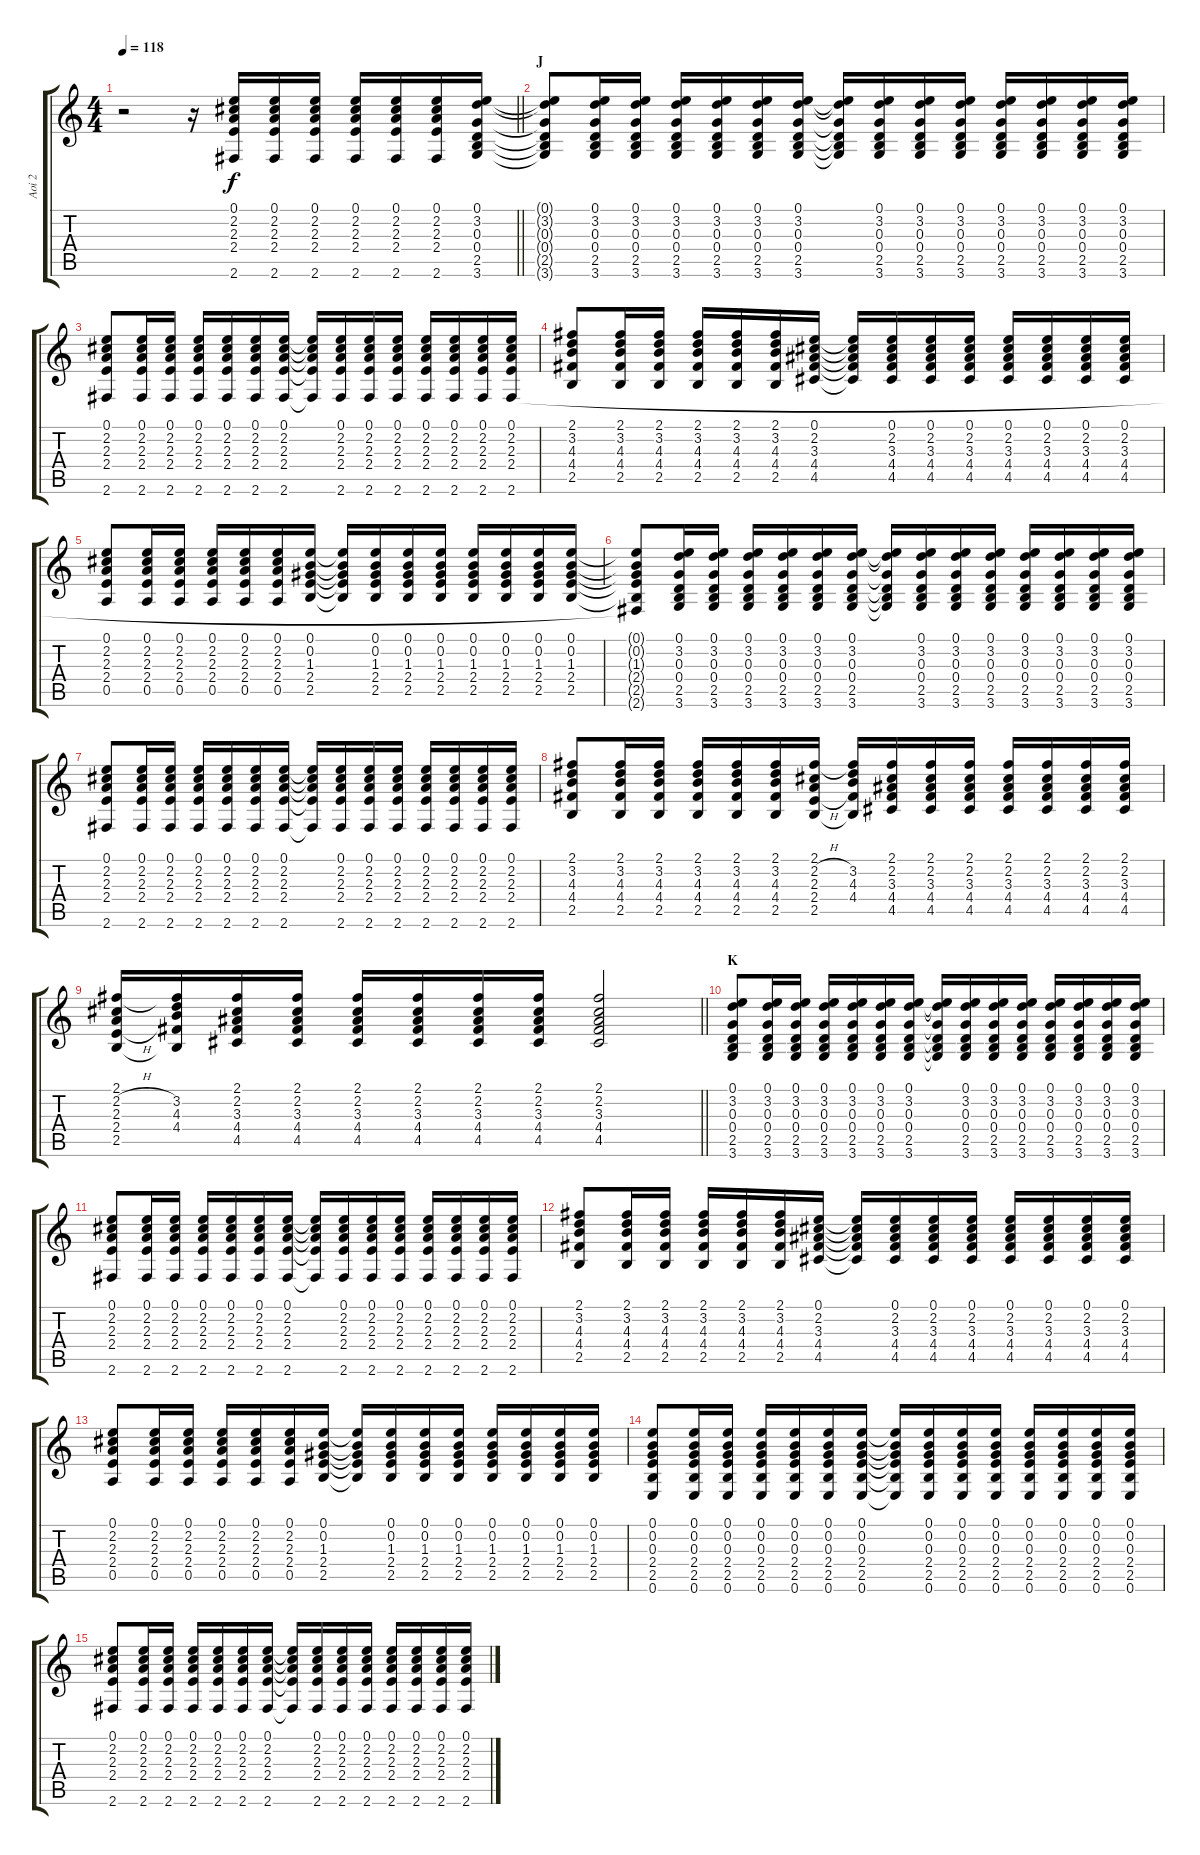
\track ("Aoi 2" "Aoi 2") {instrument distortionguitar}
\staff {score tabs}
\tuning (E4 B3 G3 D3 A2 E2) {hide}
\ts (4 4)
\tempo 118
\clef g2
\barLineRight lightlight
\ks c
r.2{dy f instrument acousticguitarsteel} r.16 (0.1 2.2 2.3 2.4 2.6).16 (0.1 2.2 2.3 2.4 2.6).16 (0.1 2.2 2.3 2.4 2.6).16 (0.1 2.2 2.3 2.4 2.6).16 (0.1 2.2 2.3 2.4 2.6).16 (0.1 2.2 2.3 2.4 2.6).16 (0.1 3.2 0.3 0.4 2.5 3.6).16 |
\section ("" "J")
(0.1{t} 3.2{t} 0.3{t} 0.4{t} 2.5{t} 3.6{t}).8 (0.1 3.2 0.3 0.4 2.5 3.6).16 (0.1 3.2 0.3 0.4 2.5 3.6).16 (0.1 3.2 0.3 0.4 2.5 3.6).16 (0.1 3.2 0.3 0.4 2.5 3.6).16 (0.1 3.2 0.3 0.4 2.5 3.6).16 (0.1 3.2 0.3 0.4 2.5 3.6).16 (0.1{t} 3.2{t} 0.3{t} 0.4{t} 2.5{t} 3.6{t}).16 (0.1 3.2 0.3 0.4 2.5 3.6).16 (0.1 3.2 0.3 0.4 2.5 3.6).16 (0.1 3.2 0.3 0.4 2.5 3.6).16 (0.1 3.2 0.3 0.4 2.5 3.6).16 (0.1 3.2 0.3 0.4 2.5 3.6).16 (0.1 3.2 0.3 0.4 2.5 3.6).16 (0.1 3.2 0.3 0.4 2.5 3.6).16 |
(0.1 2.2 2.3 2.4 2.6).8 (0.1 2.2 2.3 2.4 2.6).16 (0.1 2.2 2.3 2.4 2.6).16 (0.1 2.2 2.3 2.4 2.6).16 (0.1 2.2 2.3 2.4 2.6).16 (0.1 2.2 2.3 2.4 2.6).16 (0.1 2.2 2.3 2.4 2.6).16 (0.1{t} 2.2{t} 2.3{t} 2.4{t} 2.6{t}).16 (0.1 2.2 2.3 2.4 2.6).16 (0.1 2.2 2.3 2.4 2.6).16 (0.1 2.2 2.3 2.4 2.6).16 (0.1 2.2 2.3 2.4 2.6).16 (0.1 2.2 2.3 2.4 2.6).16 (0.1 2.2 2.3 2.4 2.6).16 (0.1 2.2 2.3 2.4 2.6).16 |
(2.1 3.2 4.3 4.4 2.5).8 (2.1 3.2 4.3 4.4 2.5).16 (2.1 3.2 4.3 4.4 2.5).16 (2.1 3.2 4.3 4.4 2.5).16 (2.1 3.2 4.3 4.4 2.5).16 (2.1 3.2 4.3 4.4 2.5).16 (0.1 2.2 3.3 4.4 4.5).16 (0.1{t} 2.2{t} 3.3{t} 4.4{t} 4.5{t}).16 (0.1 2.2 3.3 4.4 4.5).16 (0.1 2.2 3.3 4.4 4.5).16 (0.1 2.2 3.3 4.4 4.5).16 (0.1 2.2 3.3 4.4 4.5).16 (0.1 2.2 3.3 4.4 4.5).16 (0.1 2.2 3.3 4.4 4.5).16 (0.1 2.2 3.3 4.4 4.5).16 |
(0.1 2.2 2.3 2.4 0.5).8 (0.1 2.2 2.3 2.4 0.5).16 (0.1 2.2 2.3 2.4 0.5).16 (0.1 2.2 2.3 2.4 0.5).16 (0.1 2.2 2.3 2.4 0.5).16 (0.1 2.2 2.3 2.4 0.5).16 (0.1 0.2 1.3 2.4 2.5).16 (0.1{t} 0.2{t} 1.3{t} 2.4{t} 2.5{t}).16 (0.1 0.2 1.3 2.4 2.5).16 (0.1 0.2 1.3 2.4 2.5).16 (0.1 0.2 1.3 2.4 2.5).16 (0.1 0.2 1.3 2.4 2.5).16 (0.1 0.2 1.3 2.4 2.5).16 (0.1 0.2 1.3 2.4 2.5).16 (0.1 0.2 1.3 2.4 2.5).16 |
(0.1{t} 0.2{t} 1.3{t} 2.4{t} 2.5{t} 2.6{t}).8 (0.1 3.2 0.3 0.4 2.5 3.6).16 (0.1 3.2 0.3 0.4 2.5 3.6).16 (0.1 3.2 0.3 0.4 2.5 3.6).16 (0.1 3.2 0.3 0.4 2.5 3.6).16 (0.1 3.2 0.3 0.4 2.5 3.6).16 (0.1 3.2 0.3 0.4 2.5 3.6).16 (0.1{t} 3.2{t} 0.3{t} 0.4{t} 2.5{t} 3.6{t}).16 (0.1 3.2 0.3 0.4 2.5 3.6).16 (0.1 3.2 0.3 0.4 2.5 3.6).16 (0.1 3.2 0.3 0.4 2.5 3.6).16 (0.1 3.2 0.3 0.4 2.5 3.6).16 (0.1 3.2 0.3 0.4 2.5 3.6).16 (0.1 3.2 0.3 0.4 2.5 3.6).16 (0.1 3.2 0.3 0.4 2.5 3.6).16 |
(0.1 2.2 2.3 2.4 2.6).8 (0.1 2.2 2.3 2.4 2.6).16 (0.1 2.2 2.3 2.4 2.6).16 (0.1 2.2 2.3 2.4 2.6).16 (0.1 2.2 2.3 2.4 2.6).16 (0.1 2.2 2.3 2.4 2.6).16 (0.1 2.2 2.3 2.4 2.6).16 (0.1{t} 2.2{t} 2.3{t} 2.4{t} 2.6{t}).16 (0.1 2.2 2.3 2.4 2.6).16 (0.1 2.2 2.3 2.4 2.6).16 (0.1 2.2 2.3 2.4 2.6).16 (0.1 2.2 2.3 2.4 2.6).16 (0.1 2.2 2.3 2.4 2.6).16 (0.1 2.2 2.3 2.4 2.6).16 (0.1 2.2 2.3 2.4 2.6).16 |
(2.1 3.2 4.3 4.4 2.5).8 (2.1 3.2 4.3 4.4 2.5).16 (2.1 3.2 4.3 4.4 2.5).16 (2.1 3.2 4.3 4.4 2.5).16 (2.1 3.2 4.3 4.4 2.5).16 (2.1 3.2 4.3 4.4 2.5).16 (2.1 2.2{h} 2.3{h} 2.4{h} 2.5).16 (2.1{t} 3.2 4.3 4.4 2.5{t}).16 (2.1 2.2 3.3 4.4 4.5).16 (2.1 2.2 3.3 4.4 4.5).16 (2.1 2.2 3.3 4.4 4.5).16 (2.1 2.2 3.3 4.4 4.5).16 (2.1 2.2 3.3 4.4 4.5).16 (2.1 2.2 3.3 4.4 4.5).16 (2.1 2.2 3.3 4.4 4.5).16 |
\barLineRight lightlight
(2.1 2.2{h} 2.3{h} 2.4{h} 2.5).16 (2.1{t} 3.2 4.3 4.4 2.5{t}).16 (2.1 2.2 3.3 4.4 4.5).16 (2.1 2.2 3.3 4.4 4.5).16 (2.1 2.2 3.3 4.4 4.5).16 (2.1 2.2 3.3 4.4 4.5).16 (2.1 2.2 3.3 4.4 4.5).16 (2.1 2.2 3.3 4.4 4.5).16 (2.1 2.2 3.3 4.4 4.5).2 |
\section ("" "K")
(0.1 3.2 0.3 0.4 2.5 3.6).8 (0.1 3.2 0.3 0.4 2.5 3.6).16 (0.1 3.2 0.3 0.4 2.5 3.6).16 (0.1 3.2 0.3 0.4 2.5 3.6).16 (0.1 3.2 0.3 0.4 2.5 3.6).16 (0.1 3.2 0.3 0.4 2.5 3.6).16 (0.1 3.2 0.3 0.4 2.5 3.6).16 (0.1{t} 3.2{t} 0.3{t} 0.4{t} 2.5{t} 3.6{t}).16 (0.1 3.2 0.3 0.4 2.5 3.6).16 (0.1 3.2 0.3 0.4 2.5 3.6).16 (0.1 3.2 0.3 0.4 2.5 3.6).16 (0.1 3.2 0.3 0.4 2.5 3.6).16 (0.1 3.2 0.3 0.4 2.5 3.6).16 (0.1 3.2 0.3 0.4 2.5 3.6).16 (0.1 3.2 0.3 0.4 2.5 3.6).16 |
(0.1 2.2 2.3 2.4 2.6).8 (0.1 2.2 2.3 2.4 2.6).16 (0.1 2.2 2.3 2.4 2.6).16 (0.1 2.2 2.3 2.4 2.6).16 (0.1 2.2 2.3 2.4 2.6).16 (0.1 2.2 2.3 2.4 2.6).16 (0.1 2.2 2.3 2.4 2.6).16 (0.1{t} 2.2{t} 2.3{t} 2.4{t} 2.6{t}).16 (0.1 2.2 2.3 2.4 2.6).16 (0.1 2.2 2.3 2.4 2.6).16 (0.1 2.2 2.3 2.4 2.6).16 (0.1 2.2 2.3 2.4 2.6).16 (0.1 2.2 2.3 2.4 2.6).16 (0.1 2.2 2.3 2.4 2.6).16 (0.1 2.2 2.3 2.4 2.6).16 |
(2.1 3.2 4.3 4.4 2.5).8 (2.1 3.2 4.3 4.4 2.5).16 (2.1 3.2 4.3 4.4 2.5).16 (2.1 3.2 4.3 4.4 2.5).16 (2.1 3.2 4.3 4.4 2.5).16 (2.1 3.2 4.3 4.4 2.5).16 (0.1 2.2 3.3 4.4 4.5).16 (0.1{t} 2.2{t} 3.3{t} 4.4{t} 4.5{t}).16 (0.1 2.2 3.3 4.4 4.5).16 (0.1 2.2 3.3 4.4 4.5).16 (0.1 2.2 3.3 4.4 4.5).16 (0.1 2.2 3.3 4.4 4.5).16 (0.1 2.2 3.3 4.4 4.5).16 (0.1 2.2 3.3 4.4 4.5).16 (0.1 2.2 3.3 4.4 4.5).16 |
(0.1 2.2 2.3 2.4 0.5).8 (0.1 2.2 2.3 2.4 0.5).16 (0.1 2.2 2.3 2.4 0.5).16 (0.1 2.2 2.3 2.4 0.5).16 (0.1 2.2 2.3 2.4 0.5).16 (0.1 2.2 2.3 2.4 0.5).16 (0.1 0.2 1.3 2.4 2.5).16 (0.1{t} 0.2{t} 1.3{t} 2.4{t} 2.5{t}).16 (0.1 0.2 1.3 2.4 2.5).16 (0.1 0.2 1.3 2.4 2.5).16 (0.1 0.2 1.3 2.4 2.5).16 (0.1 0.2 1.3 2.4 2.5).16 (0.1 0.2 1.3 2.4 2.5).16 (0.1 0.2 1.3 2.4 2.5).16 (0.1 0.2 1.3 2.4 2.5).16 |
(0.1 0.2 0.3 2.4 2.5 0.6).8 (0.1 0.2 0.3 2.4 2.5 0.6).16 (0.1 0.2 0.3 2.4 2.5 0.6).16 (0.1 0.2 0.3 2.4 2.5 0.6).16 (0.1 0.2 0.3 2.4 2.5 0.6).16 (0.1 0.2 0.3 2.4 2.5 0.6).16 (0.1 0.2 0.3 2.4 2.5 0.6).16 (0.1{t} 0.2{t} 0.3{t} 2.4{t} 2.5{t} 0.6{t}).16 (0.1 0.2 0.3 2.4 2.5 0.6).16 (0.1 0.2 0.3 2.4 2.5 0.6).16 (0.1 0.2 0.3 2.4 2.5 0.6).16 (0.1 0.2 0.3 2.4 2.5 0.6).16 (0.1 0.2 0.3 2.4 2.5 0.6).16 (0.1 0.2 0.3 2.4 2.5 0.6).16 (0.1 0.2 0.3 2.4 2.5 0.6).16 |
(0.1 2.2 2.3 2.4 2.6).8 (0.1 2.2 2.3 2.4 2.6).16 (0.1 2.2 2.3 2.4 2.6).16 (0.1 2.2 2.3 2.4 2.6).16 (0.1 2.2 2.3 2.4 2.6).16 (0.1 2.2 2.3 2.4 2.6).16 (0.1 2.2 2.3 2.4 2.6).16 (0.1{t} 2.2{t} 2.3{t} 2.4{t} 2.6{t}).16 (0.1 2.2 2.3 2.4 2.6).16 (0.1 2.2 2.3 2.4 2.6).16 (0.1 2.2 2.3 2.4 2.6).16 (0.1 2.2 2.3 2.4 2.6).16 (0.1 2.2 2.3 2.4 2.6).16 (0.1 2.2 2.3 2.4 2.6).16 (0.1 2.2 2.3 2.4 2.6).16
